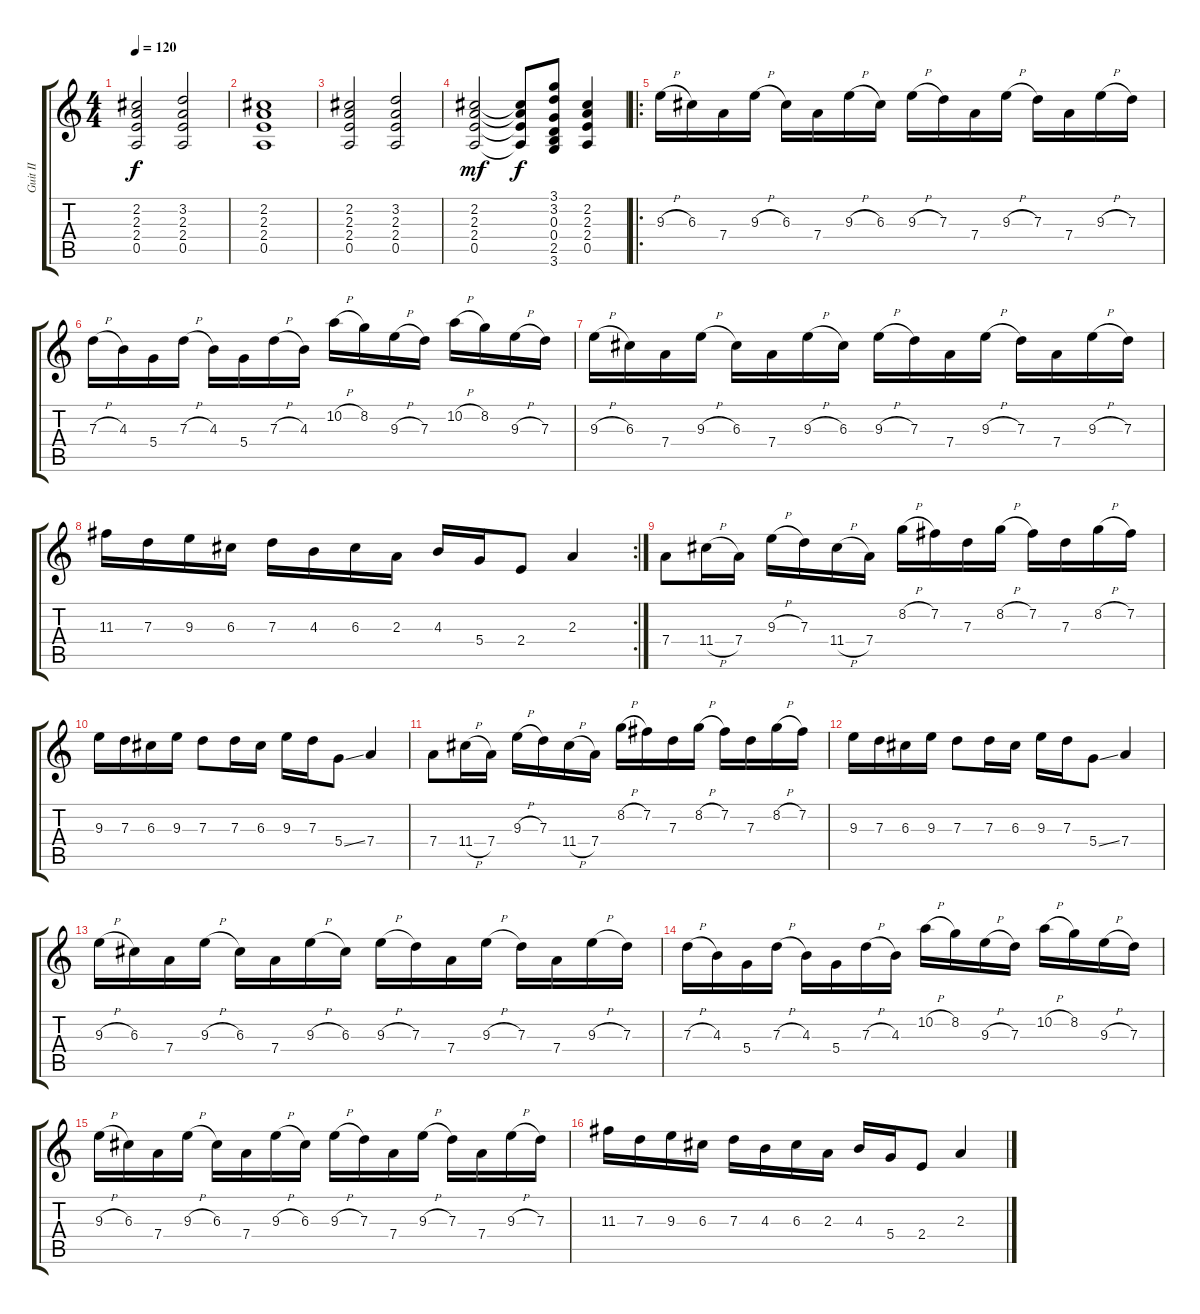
\track ("Guit II" "Guit II") {instrument distortionguitar}
\staff {score tabs}
\tuning (E4 B3 G3 D3 A2 E2) {hide}
\ts (4 4)
\tempo 120
\clef g2
\ks c
(2.2 2.3 2.4 0.5).2{dy f} (3.2 2.3 2.4 0.5).2 |
(2.2 2.3 2.4 0.5).1 |
(2.2 2.3 2.4 0.5).2 (3.2 2.3 2.4 0.5).2 |
(2.2 2.3 2.4 0.5).2{dy mf} (2.2{t} 2.3{t} 2.4{t} 0.5{t}).8{dy f} (3.1 3.2 0.3 0.4 2.5 3.6).8 (2.2 2.3 2.4 0.5).4 |
\ro
9.3{h}.16 6.3.16 7.4.16 9.3{h}.16 6.3.16 7.4.16 9.3{h}.16 6.3.16 9.3{h}.16 7.3.16 7.4.16 9.3{h}.16 7.3.16 7.4.16 9.3{h}.16 7.3.16 |
7.3{h}.16 4.3.16 5.4.16 7.3{h}.16 4.3.16 5.4.16 7.3{h}.16 4.3.16 10.2{h}.16 8.2.16 9.3{h}.16 7.3.16 10.2{h}.16 8.2.16 9.3{h}.16 7.3.16 |
9.3{h}.16 6.3.16 7.4.16 9.3{h}.16 6.3.16 7.4.16 9.3{h}.16 6.3.16 9.3{h}.16 7.3.16 7.4.16 9.3{h}.16 7.3.16 7.4.16 9.3{h}.16 7.3.16 |
\rc 2
11.3.16 7.3.16 9.3.16 6.3.16 7.3.16 4.3.16 6.3.16 2.3.16 4.3.16 5.4.16 2.4.8 2.3.4 |
7.4.8 11.4{h}.16 7.4.16 9.3{h}.16 7.3.16 11.4{h}.16 7.4.16 8.2{h}.16 7.2.16 7.3.16 8.2{h}.16 7.2.16 7.3.16 8.2{h}.16 7.2.16 |
9.3.16 7.3.16 6.3.16 9.3.16 7.3.8 7.3.16 6.3.16 9.3.16 7.3.16 5.4{ss}.8 7.4.4 |
7.4.8 11.4{h}.16 7.4.16 9.3{h}.16 7.3.16 11.4{h}.16 7.4.16 8.2{h}.16 7.2.16 7.3.16 8.2{h}.16 7.2.16 7.3.16 8.2{h}.16 7.2.16 |
9.3.16 7.3.16 6.3.16 9.3.16 7.3.8 7.3.16 6.3.16 9.3.16 7.3.16 5.4{ss}.8 7.4.4 |
9.3{h}.16 6.3.16 7.4.16 9.3{h}.16 6.3.16 7.4.16 9.3{h}.16 6.3.16 9.3{h}.16 7.3.16 7.4.16 9.3{h}.16 7.3.16 7.4.16 9.3{h}.16 7.3.16 |
7.3{h}.16 4.3.16 5.4.16 7.3{h}.16 4.3.16 5.4.16 7.3{h}.16 4.3.16 10.2{h}.16 8.2.16 9.3{h}.16 7.3.16 10.2{h}.16 8.2.16 9.3{h}.16 7.3.16 |
9.3{h}.16 6.3.16 7.4.16 9.3{h}.16 6.3.16 7.4.16 9.3{h}.16 6.3.16 9.3{h}.16 7.3.16 7.4.16 9.3{h}.16 7.3.16 7.4.16 9.3{h}.16 7.3.16 |
11.3.16 7.3.16 9.3.16 6.3.16 7.3.16 4.3.16 6.3.16 2.3.16 4.3.16 5.4.16 2.4.8 2.3.4
